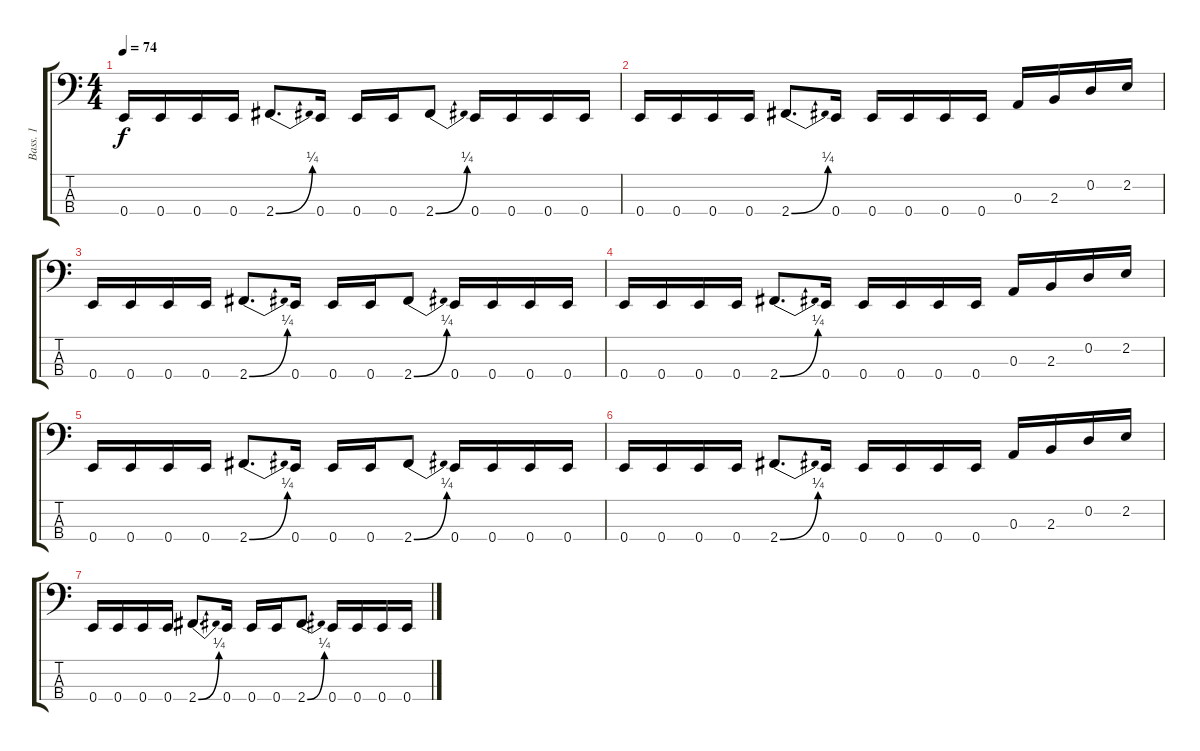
\track ("Bass. 1" "Bass. 1") {instrument electricbassfinger}
\staff {score tabs}
\tuning (G2 D2 A1 E1) {hide}
\ts (4 4)
\tempo 74
\clef f4
\ks c
0.4.16{dy f} 0.4.16 0.4.16 0.4.16 2.4{be (bend 0 0 60 1)}.8{d} 0.4.16 0.4.16 0.4.16 2.4{be (bend 0 0 60 1)}.8 0.4.16 0.4.16 0.4.16 0.4.16 |
0.4.16 0.4.16 0.4.16 0.4.16 2.4{be (bend 0 0 60 1)}.8{d} 0.4.16 0.4.16 0.4.16 0.4.16 0.4.16 0.3.16 2.3.16 0.2.16 2.2.16 |
0.4.16 0.4.16 0.4.16 0.4.16 2.4{be (bend 0 0 60 1)}.8{d} 0.4.16 0.4.16 0.4.16 2.4{be (bend 0 0 60 1)}.8 0.4.16 0.4.16 0.4.16 0.4.16 |
0.4.16 0.4.16 0.4.16 0.4.16 2.4{be (bend 0 0 60 1)}.8{d} 0.4.16 0.4.16 0.4.16 0.4.16 0.4.16 0.3.16 2.3.16 0.2.16 2.2.16 |
0.4.16 0.4.16 0.4.16 0.4.16 2.4{be (bend 0 0 60 1)}.8{d} 0.4.16 0.4.16 0.4.16 2.4{be (bend 0 0 60 1)}.8 0.4.16 0.4.16 0.4.16 0.4.16 |
0.4.16{volume 0} 0.4.16 0.4.16 0.4.16 2.4{be (bend 0 0 60 1)}.8{d} 0.4.16 0.4.16 0.4.16 0.4.16 0.4.16 0.3.16 2.3.16 0.2.16 2.2.16 |
0.4.16 0.4.16 0.4.16 0.4.16 2.4{be (bend 0 0 60 1)}.8{d} 0.4.16 0.4.16 0.4.16 2.4{be (bend 0 0 60 1)}.8 0.4.16 0.4.16 0.4.16 0.4.16
